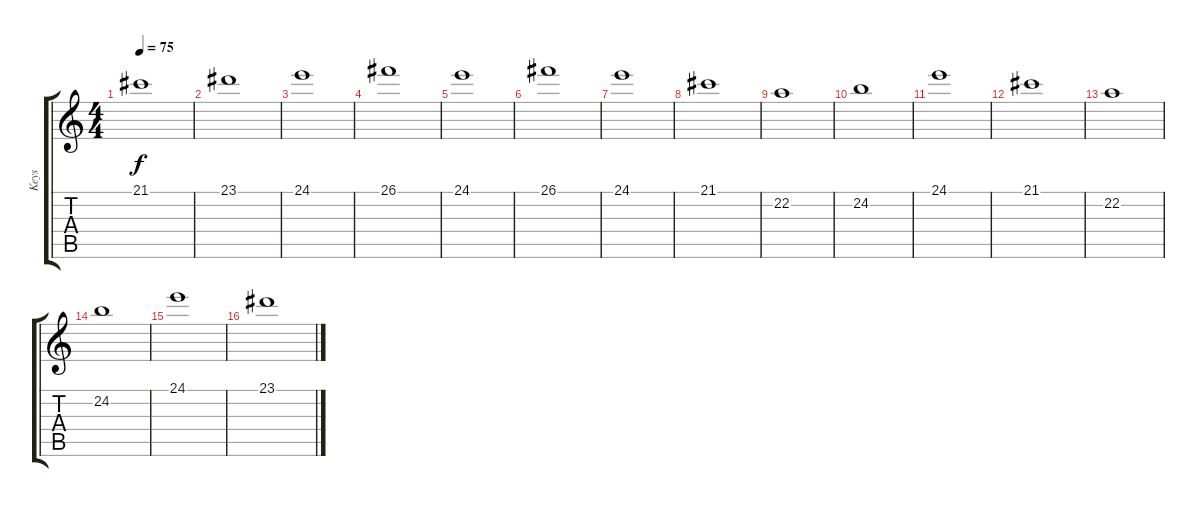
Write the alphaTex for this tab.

\track ("Keys" "Keys") {instrument stringensemble1}
\staff {score tabs}
\tuning (E4 B3 G3 D3 A2 E2) {hide}
\ts (4 4)
\tempo 75
\clef g2
\ks c
21.1.1{dy f} |
23.1.1 |
24.1.1 |
26.1.1 |
24.1.1 |
26.1.1 |
24.1.1 |
21.1.1 |
22.2.1 |
24.2.1 |
24.1.1 |
21.1.1 |
22.2.1 |
24.2.1 |
24.1.1 |
23.1.1
